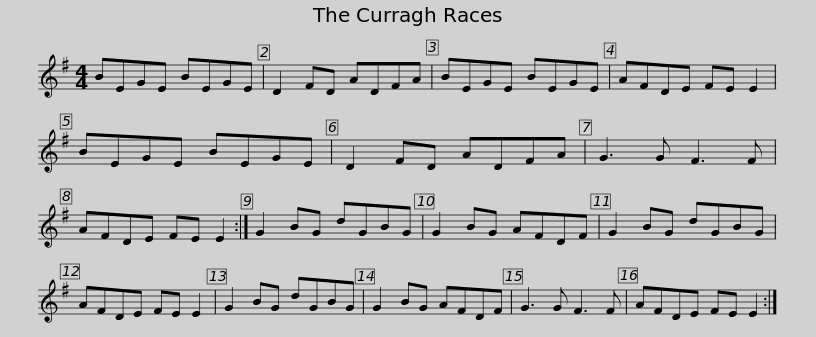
X:1
L:1/8
M:4/4
I:linebreak $
K:Emin
V:1 treble
V:1
 BEGE BEGE | D2 FD ADFA | BEGE BEGE | AFDE FE E2 | BEGE BEGE | %5
 D2 FD ADFA |$ G3 G F3 F | AFDE FE E2 :| G2 BG dGBG | G2 BG AFDF | %10
 G2 BG dGBG | AFDE FE E2 |$ G2 BG dGBG | G2 BG AFDF | G3 G F3 F | %15
 AFDE FE E2 :| %16
